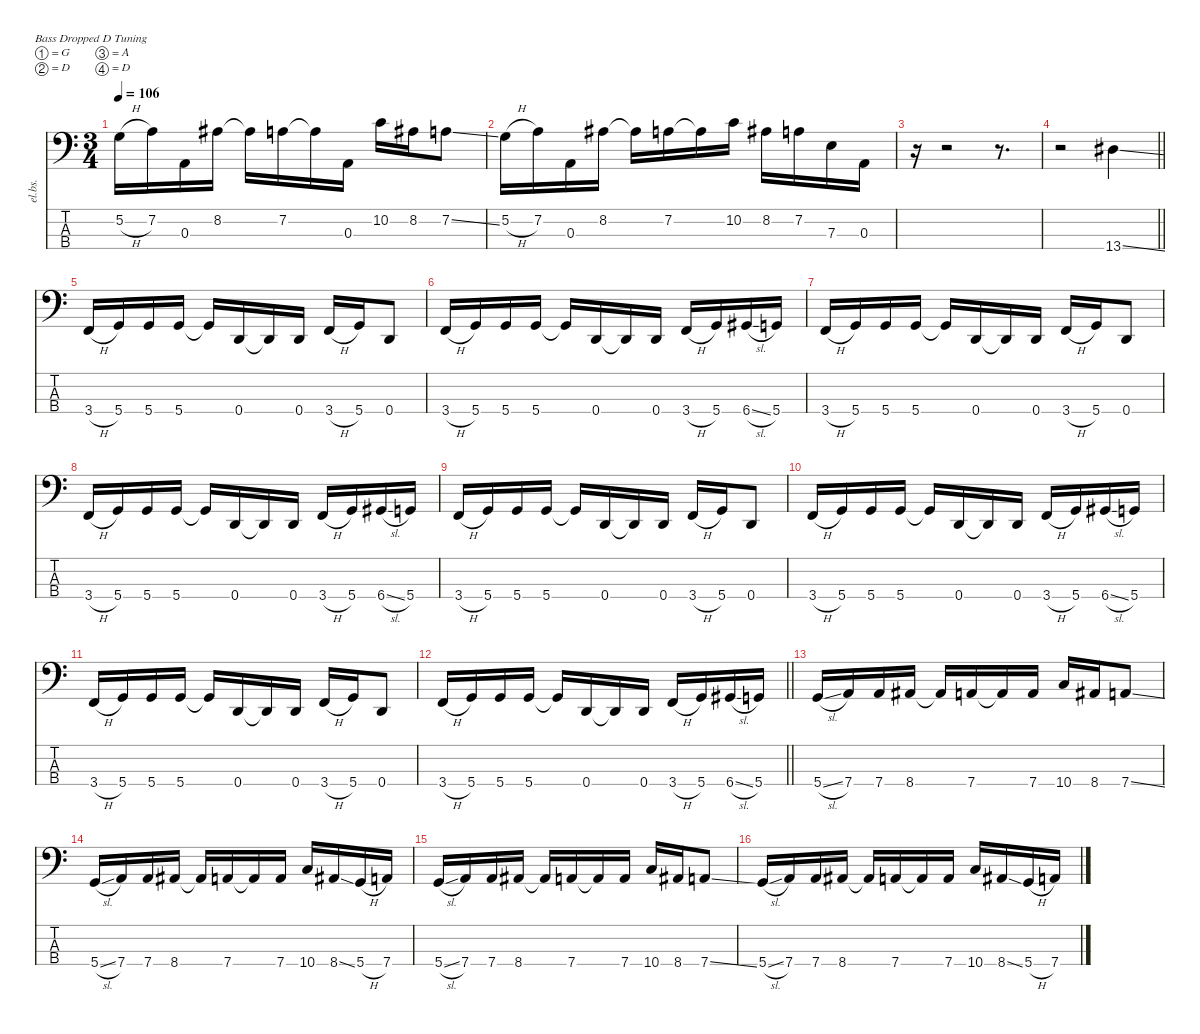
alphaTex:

\defaultSystemsLayout 4
\hideDynamics
\bracketExtendMode nobrackets
\otherSystemsTrackNameOrientation horizontal
\track ("Track 5" "el.bs.") {instrument electricbassfinger}
\staff {score tabs}
\tuning (G2 D2 A1 D1)
\ts (3 4)
\tempo 106
\clef f4
\ks c
5.2{h}.16{dy f beam Down} 7.2.16{beam Down} 0.3.16{beam Down} 8.2{acc #}.16{beam Down} 8.2{t acc #}.16{beam Down} 7.2.16{beam Down} 7.2{t}.16{beam Down} 0.3.16{beam Down} 10.2.16{beam Down} 8.2{acc #}.16{beam Down} 7.2{ss}.8{beam Down} |
5.2{h}.16{beam Down} 7.2.16{beam Down} 0.3.16{beam Down} 8.2{acc #}.16{beam Down} 8.2{t acc #}.16{beam Down} 7.2.16{beam Down} 7.2{t}.16{beam Down} 10.2.16{beam Down} 8.2{acc #}.16{beam Down} 7.2.16{beam Down} 7.3.16{beam Down} 0.3.16{beam Down} |
r.16{beam Down} r.2{beam Down} r.8{d beam Down} |
\barLineRight lightlight
r.2{beam Down} 13.4{ss acc #}.4{beam Down} |
\section ("" "")
3.4{h}.16{beam Up} 5.4.16{beam Up} 5.4.16{beam Up} 5.4.16{beam Up} 5.4{t}.16{beam Up} 0.4.16{beam Up} 0.4{t}.16{beam Up} 0.4.16{beam Up} 3.4{h}.16{beam Up} 5.4.16{beam Up} 0.4.8{beam Up} |
3.4{h}.16{beam Up} 5.4.16{beam Up} 5.4.16{beam Up} 5.4.16{beam Up} 5.4{t}.16{beam Up} 0.4.16{beam Up} 0.4{t}.16{beam Up} 0.4.16{beam Up} 3.4{h}.16{beam Up} 5.4.16{beam Up} 6.4{sl acc #}.16{beam Up} 5.4.16{beam Up} |
3.4{h}.16{beam Up} 5.4.16{beam Up} 5.4.16{beam Up} 5.4.16{beam Up} 5.4{t}.16{beam Up} 0.4.16{beam Up} 0.4{t}.16{beam Up} 0.4.16{beam Up} 3.4{h}.16{beam Up} 5.4.16{beam Up} 0.4.8{beam Up} |
3.4{h}.16{beam Up} 5.4.16{beam Up} 5.4.16{beam Up} 5.4.16{beam Up} 5.4{t}.16{beam Up} 0.4.16{beam Up} 0.4{t}.16{beam Up} 0.4.16{beam Up} 3.4{h}.16{beam Up} 5.4.16{beam Up} 6.4{sl acc #}.16{beam Up} 5.4.16{beam Up} |
3.4{h}.16{beam Up} 5.4.16{beam Up} 5.4.16{beam Up} 5.4.16{beam Up} 5.4{t}.16{beam Up} 0.4.16{beam Up} 0.4{t}.16{beam Up} 0.4.16{beam Up} 3.4{h}.16{beam Up} 5.4.16{beam Up} 0.4.8{beam Up} |
3.4{h}.16{beam Up} 5.4.16{beam Up} 5.4.16{beam Up} 5.4.16{beam Up} 5.4{t}.16{beam Up} 0.4.16{beam Up} 0.4{t}.16{beam Up} 0.4.16{beam Up} 3.4{h}.16{beam Up} 5.4.16{beam Up} 6.4{sl acc #}.16{beam Up} 5.4.16{beam Up} |
3.4{h}.16{beam Up} 5.4.16{beam Up} 5.4.16{beam Up} 5.4.16{beam Up} 5.4{t}.16{beam Up} 0.4.16{beam Up} 0.4{t}.16{beam Up} 0.4.16{beam Up} 3.4{h}.16{beam Up} 5.4.16{beam Up} 0.4.8{beam Up} |
\barLineRight lightlight
3.4{h}.16{beam Up} 5.4.16{beam Up} 5.4.16{beam Up} 5.4.16{beam Up} 5.4{t}.16{beam Up} 0.4.16{beam Up} 0.4{t}.16{beam Up} 0.4.16{beam Up} 3.4{h}.16{beam Up} 5.4.16{beam Up} 6.4{sl acc #}.16{beam Up} 5.4.16{beam Up} |
\section ("" "")
5.4{sl}.16{beam Up} 7.4.16{beam Up} 7.4.16{beam Up} 8.4{acc #}.16{beam Up} 8.4{t acc #}.16{beam Up} 7.4.16{beam Up} 7.4{t}.16{beam Up} 7.4.16{beam Up} 10.4.16{beam Up} 8.4{acc #}.16{beam Up} 7.4{ss}.8{beam Up} |
5.4{sl}.16{beam Up} 7.4.16{beam Up} 7.4.16{beam Up} 8.4{acc #}.16{beam Up} 8.4{t acc #}.16{beam Up} 7.4.16{beam Up} 7.4{t}.16{beam Up} 7.4.16{beam Up} 10.4.16{beam Up} 8.4{ss acc #}.16{beam Up} 5.4{h}.16{beam Up} 7.4.16{beam Up} |
5.4{sl}.16{beam Up} 7.4.16{beam Up} 7.4.16{beam Up} 8.4{acc #}.16{beam Up} 8.4{t acc #}.16{beam Up} 7.4.16{beam Up} 7.4{t}.16{beam Up} 7.4.16{beam Up} 10.4.16{beam Up} 8.4{acc #}.16{beam Up} 7.4{ss}.8{beam Up} |
5.4{sl}.16{beam Up} 7.4.16{beam Up} 7.4.16{beam Up} 8.4{acc #}.16{beam Up} 8.4{t acc #}.16{beam Up} 7.4.16{beam Up} 7.4{t}.16{beam Up} 7.4.16{beam Up} 10.4.16{beam Up} 8.4{ss acc #}.16{beam Up} 5.4{h}.16{beam Up} 7.4.16{beam Up}
